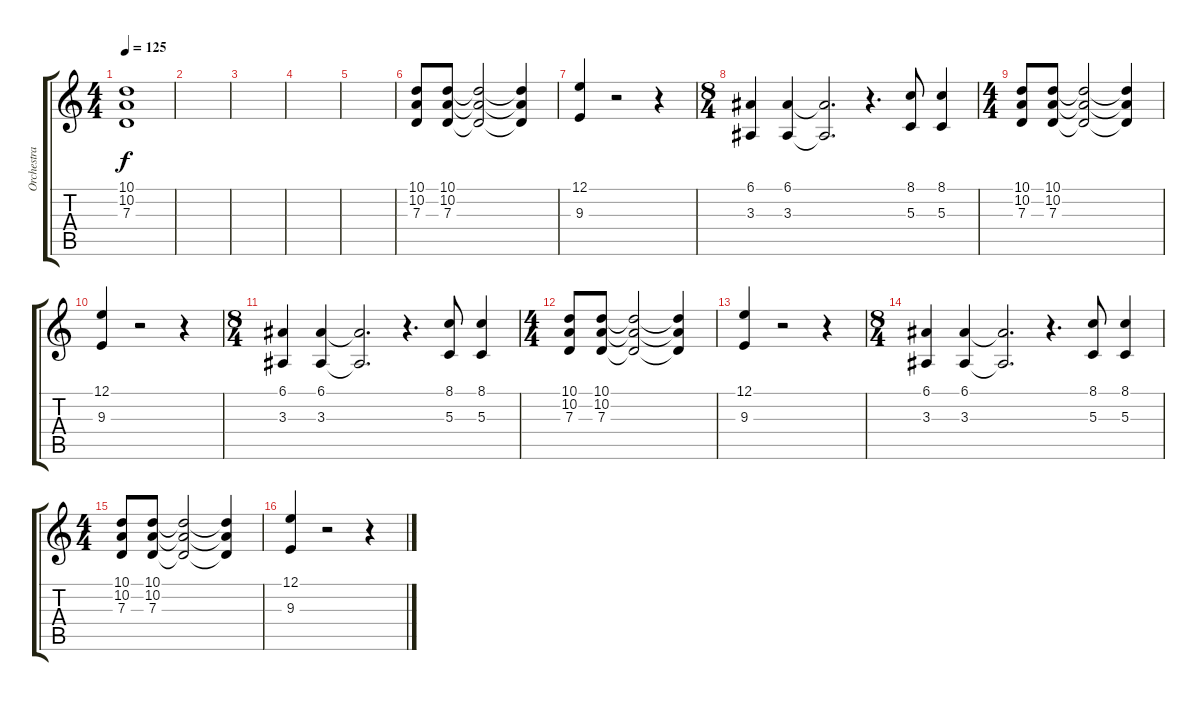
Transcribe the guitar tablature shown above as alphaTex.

\track ("Orchestra Hit" "Orchestra ") {instrument orchestrahit}
\staff {score tabs}
\tuning (E4 B3 G3 D3 A2 E2) {hide}
\ts (4 4)
\tempo 125
\clef g2
\ks c
(10.1 10.2 7.3).1{dy f} |
|
|
|
|
(10.1 10.2 7.3).8 (10.1 10.2 7.3).8 (10.1{t} 10.2{t} 7.3{t}).2 (10.1{t} 10.2{t} 7.3{t}).4 |
(12.1 9.3).4 r.2 r.4 |
\ts (8 4)
(6.1 3.3).4 (6.1 3.3).4 (6.1{t} 3.3{t}).2{d} r.4{d} (8.1 5.3).8 (8.1 5.3).4 |
\ts (4 4)
(10.1 10.2 7.3).8 (10.1 10.2 7.3).8 (10.1{t} 10.2{t} 7.3{t}).2 (10.1{t} 10.2{t} 7.3{t}).4 |
(12.1 9.3).4 r.2 r.4 |
\ts (8 4)
(6.1 3.3).4 (6.1 3.3).4 (6.1{t} 3.3{t}).2{d} r.4{d} (8.1 5.3).8 (8.1 5.3).4 |
\ts (4 4)
(10.1 10.2 7.3).8 (10.1 10.2 7.3).8 (10.1{t} 10.2{t} 7.3{t}).2 (10.1{t} 10.2{t} 7.3{t}).4 |
(12.1 9.3).4 r.2 r.4 |
\ts (8 4)
(6.1 3.3).4 (6.1 3.3).4 (6.1{t} 3.3{t}).2{d} r.4{d} (8.1 5.3).8 (8.1 5.3).4 |
\ts (4 4)
(10.1 10.2 7.3).8 (10.1 10.2 7.3).8 (10.1{t} 10.2{t} 7.3{t}).2 (10.1{t} 10.2{t} 7.3{t}).4 |
(12.1 9.3).4 r.2 r.4
